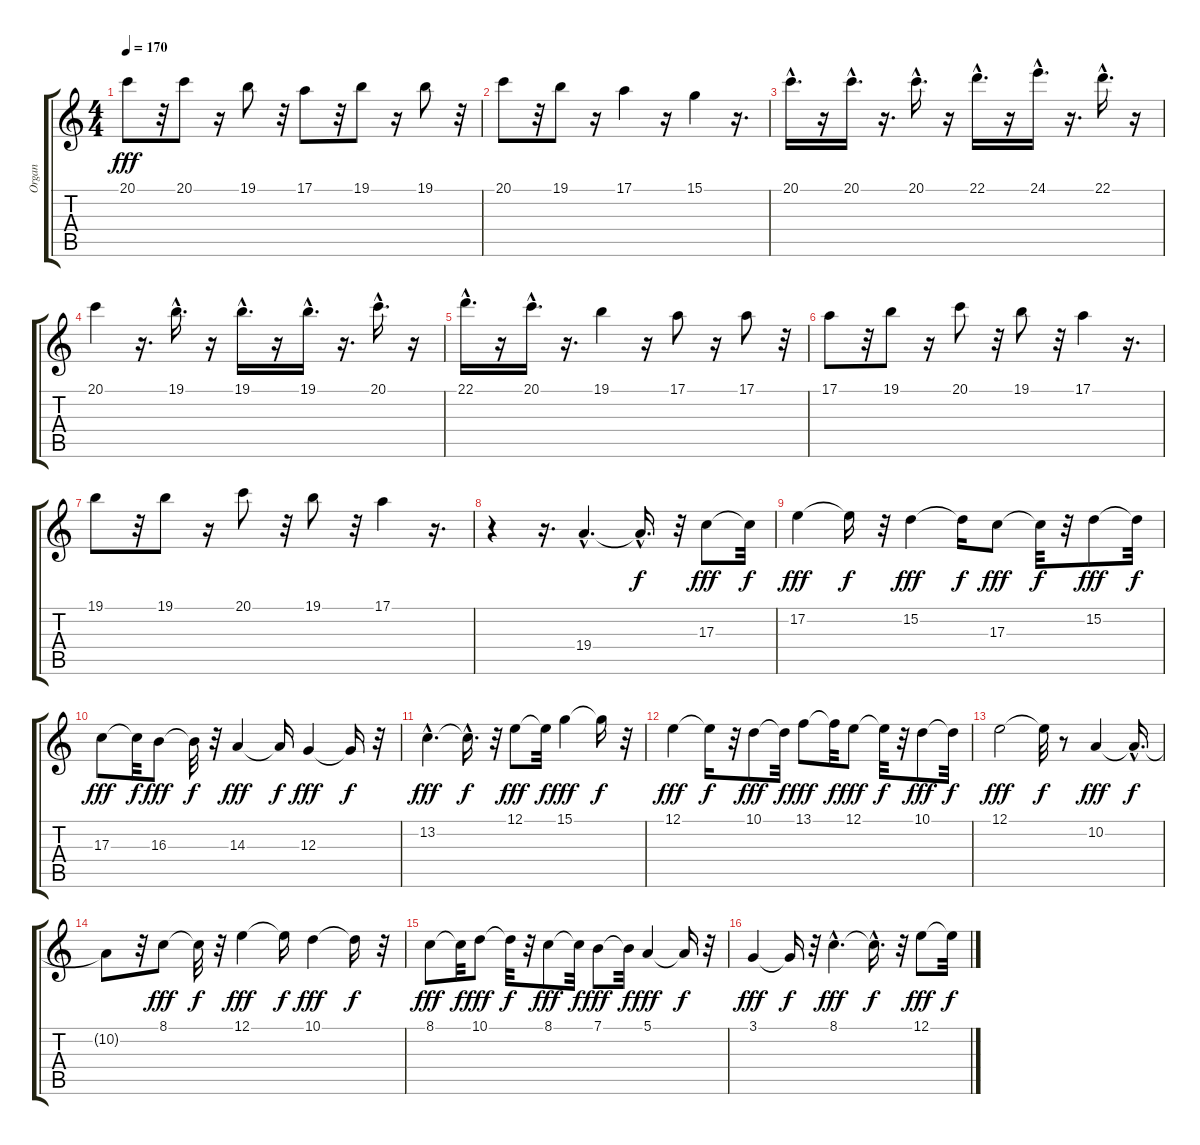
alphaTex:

\track ("Organ" "Organ") {instrument churchorgan}
\staff {score tabs}
\tuning (E4 B3 G3 D3 A2 E2) {hide}
\ts (4 4)
\tempo 170
\clef g2
\ks c
20.1.8{dy fff} r.32 20.1.8 r.16 19.1.8 r.32 17.1.8 r.32 19.1.8 r.16 19.1.8 r.32 |
20.1.8 r.32 19.1.8 r.16 17.1.4 r.16 15.1.4 r.16{d} |
20.1{hac}.16{d} r.16 20.1{hac}.16{d} r.16{d} 20.1{hac}.16{d} r.16 22.1{hac}.16{d} r.16 24.1{hac}.16{d} r.16{d} 22.1{hac}.16{d} r.16 |
20.1.4 r.16{d} 19.1{hac}.16{d} r.16 19.1{hac}.16{d} r.16 19.1{hac}.16{d} r.16{d} 20.1{hac}.16{d} r.16 |
22.1{hac}.16{d} r.16 20.1{hac}.16{d} r.16{d} 19.1.4 r.16 17.1.8 r.16 17.1.8 r.32 |
17.1.8 r.32 19.1.8 r.16 20.1.8 r.32 19.1.8 r.32 17.1.4 r.16{d} |
19.1.8 r.32 19.1.8 r.16 20.1.8 r.32 19.1.8 r.32 17.1.4 r.16{d} |
r.4 r.16{d} 19.4{hac}.4{d} 19.4{hac t}.16{d dy f} r.32 17.3.8{dy fff} 17.3{t}.32{dy f} |
17.2.4{dy fff} 17.2{t}.16{dy f} r.32 15.2.4{dy fff} 15.2{t}.16{dy f} 17.3.8{dy fff} 17.3{t}.32{dy f} r.32 15.2.8{dy fff} 15.2{t}.32{dy f} |
17.3.8{dy fff} 17.3{t}.32{dy f} 16.3.8{dy fff} 16.3{t}.32{dy f} r.32 14.3.4{dy fff} 14.3{t}.16{dy f} 12.3.4{dy fff} 12.3{t}.16{dy f} r.32 |
13.2{hac}.4{d dy fff} 13.2{hac t}.16{d dy f} r.32 12.1.8{dy fff} 12.1{t}.32{dy f} 15.1.4{dy fff} 15.1{t}.16{dy f} r.32 |
12.1.4{dy fff} 12.1{t}.16{dy f} r.32 10.1.8{dy fff} 10.1{t}.32{dy f} 13.1.8{dy fff} 13.1{t}.32{dy f} 12.1.8{dy fff} 12.1{t}.32{dy f} r.32 10.1.8{dy fff} 10.1{t}.32{dy f} |
12.1.2{dy fff} 12.1{t}.32{dy f} r.8 10.2.4{dy fff} 10.2{hac t}.16{d dy f} |
10.2{t}.8 r.32 8.1.8{dy fff} 8.1{t}.32{dy f} r.32 12.1.4{dy fff} 12.1{t}.16{dy f} 10.1.4{dy fff} 10.1{t}.16{dy f} r.32 |
8.1.8{dy fff} 8.1{t}.32{dy f} 10.1.8{dy fff} 10.1{t}.32{dy f} r.32 8.1.8{dy fff} 8.1{t}.32{dy f} 7.1.8{dy fff} 7.1{t}.32{dy f} 5.1.4{dy fff} 5.1{t}.16{dy f} r.32 |
3.1.4{dy fff} 3.1{t}.16{dy f} r.32 8.1{hac}.4{d dy fff} 8.1{hac t}.16{d dy f} r.32 12.1.8{dy fff} 12.1{t}.32{dy f}
